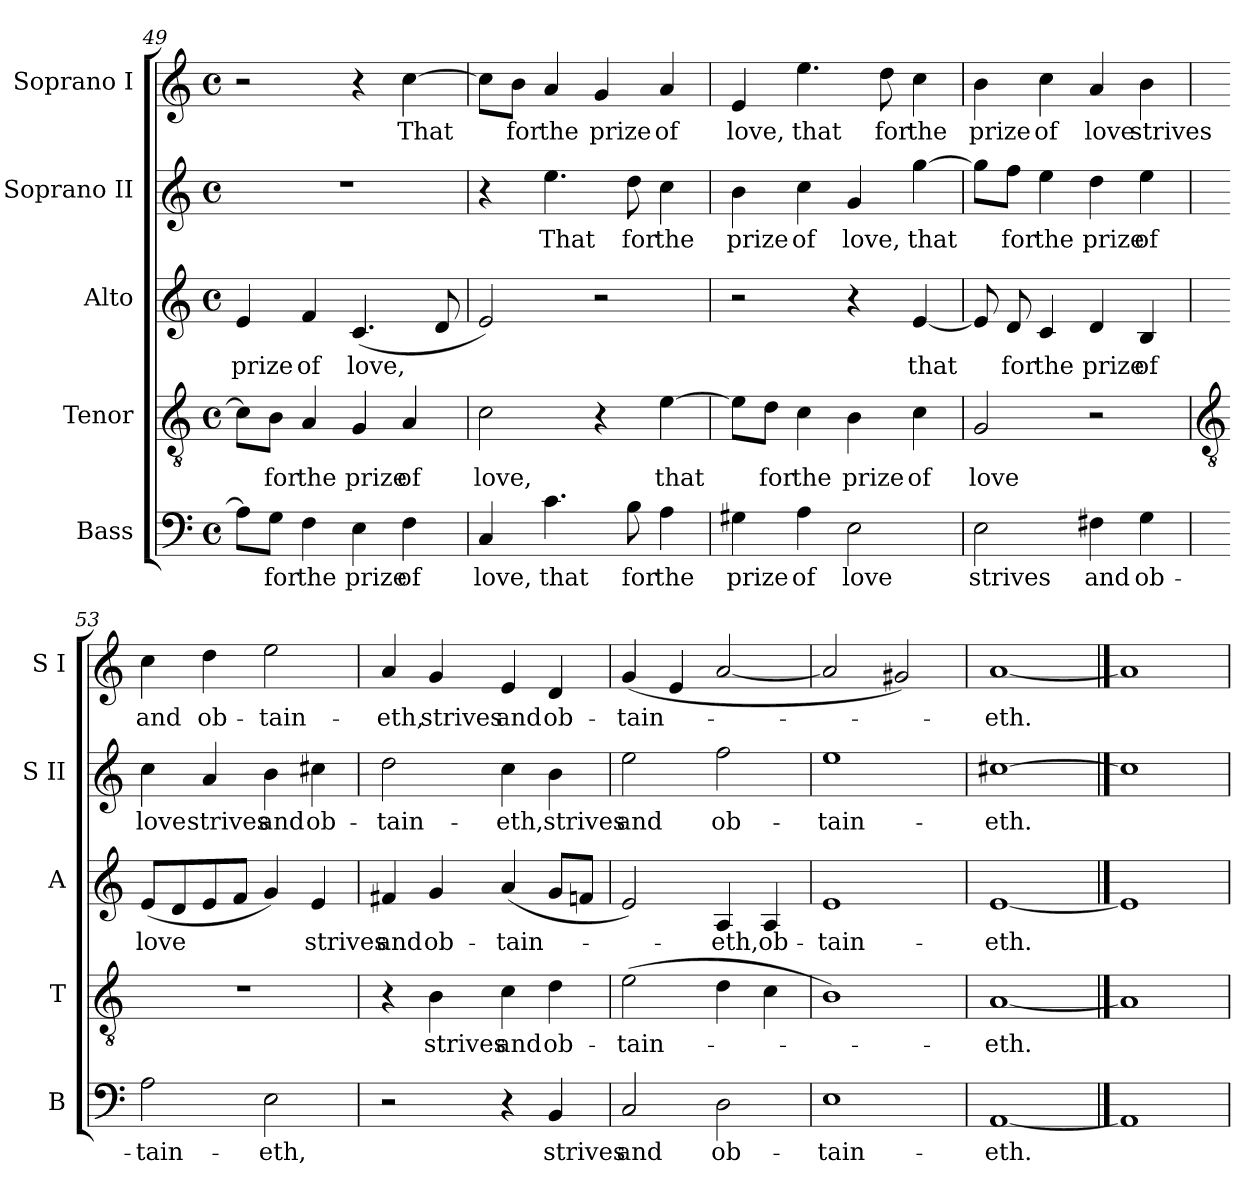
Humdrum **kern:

**kern	**text	**kern	**text	**kern	**text	**kern	**text	**kern	**text
*part5	*part5	*part4	*part4	*part3	*part3	*part2	*part2	*part1	*part1
*staff5	*staff5	*staff4	*staff4	*staff3	*staff3	*staff2	*staff2	*staff1	*staff1
*I"Bass	*	*I"Tenor	*	*I"Alto	*	*I"Soprano II	*	*I"Soprano I	*
*I'B	*	*I'T	*	*I'A	*	*I'S II	*	*I'S I	*
!!LO:LB:g=z
*clefF4	*	*clefGv2	*	*clefG2	*	*clefG2	*	*clefG2	*
*k[]	*	*k[]	*	*k[]	*	*k[]	*	*k[]	*
*C:	*	*C:	*	*C:	*	*C:	*	*C:	*
*M4/4	*	*M4/4	*	*M4/4	*	*M4/4	*	*M4/4	*
*met(c)	*	*met(c)	*	*met(c)	*	*met(c)	*	*met(c)	*
=49	=49	=49	=49	=49	=49	=49	=49	=49	=49
!	!	!	!	!	!LO:LY:b	!	!	!	!
8A\L]	.	8c\L]	.	4e	prize	1r	.	2r	.
!	!LO:LY:b	!	!LO:LY:b	!	!	!	!	!	!
8G\J	for	8B\J	for	.	.	.	.	.	.
!	!LO:LY:b	!	!LO:LY:b	!	!LO:LY:b	!	!	!	!
4F	the	4A	the	4f	of	.	.	.	.
!	!LO:LY:b	!	!LO:LY:b	!	!LO:LY:b	!	!	!	!
4E	prize	4G	prize	(<4.c	love,	.	.	4r	.
!	!LO:LY:b	!	!LO:LY:b	!	!	!	!	!	!LO:LY:b
4F	of	4A	of	.	.	.	.	[4cc	That
.	.	.	.	8d	.	.	.	.	.
=50	=50	=50	=50	=50	=50	=50	=50	=50	=50
!	!LO:LY:b	!	!LO:LY:b	!	!	!	!	!	!
4C	love,	2c	love,	2e)	.	4r	.	8cc\L]	.
!	!	!	!	!	!	!	!	!	!LO:LY:b
.	.	.	.	.	.	.	.	8b\J	for
!	!LO:LY:b	!	!	!	!	!	!LO:LY:b	!	!LO:LY:b
4.c	that	.	.	.	.	4.ee	That	4a	the
!	!	!	!	!	!	!	!	!	!LO:LY:b
.	.	4r	.	2r	.	.	.	4g	prize
!	!LO:LY:b	!	!	!	!	!	!LO:LY:b	!	!
8B	for	.	.	.	.	8dd	for	.	.
!	!LO:LY:b	!	!LO:LY:b	!	!	!	!LO:LY:b	!	!LO:LY:b
4A	the	[4e	that	.	.	4cc	the	4a	of
=51	=51	=51	=51	=51	=51	=51	=51	=51	=51
!	!LO:LY:b	!	!	!	!	!	!LO:LY:b	!	!LO:LY:b
4G#X	prize	8e\L]	.	2r	.	4b	prize	4e	love,
!	!	!	!LO:LY:b	!	!	!	!	!	!
.	.	8d\J	for	.	.	.	.	.	.
!	!LO:LY:b	!	!LO:LY:b	!	!	!	!LO:LY:b	!	!LO:LY:b
4A	of	4c	the	.	.	4cc	of	4.ee	that
!	!LO:LY:b	!	!LO:LY:b	!	!	!	!LO:LY:b	!	!
2E	love	4B	prize	4r	.	4g	love,	.	.
!	!	!	!	!	!	!	!	!	!LO:LY:b
.	.	.	.	.	.	.	.	8dd	for
!	!	!	!LO:LY:b	!	!LO:LY:b	!	!LO:LY:b	!	!LO:LY:b
.	.	4c	of	[4e	that	[4gg	that	4cc	the
=52	=52	=52	=52	=52	=52	=52	=52	=52	=52
!	!LO:LY:b	!	!LO:LY:b	!	!	!	!	!	!LO:LY:b
2E	strives	2G	love	8e]	.	8gg\L]	.	4b	prize
!	!	!	!	!	!LO:LY:b	!	!LO:LY:b	!	!
.	.	.	.	8d	for	8ff\J	for	.	.
!	!	!	!	!	!LO:LY:b	!	!LO:LY:b	!	!LO:LY:b
.	.	.	.	4c	the	4ee	the	4cc	of
!	!LO:LY:b	!	!	!	!LO:LY:b	!	!LO:LY:b	!	!LO:LY:b
4F#X	and	2r	.	4d	prize	4dd	prize	4a	love
!	!LO:LY:b	!	!	!	!LO:LY:b	!	!LO:LY:b	!	!LO:LY:b
4G	ob-	.	.	4B	of	4ee	of	4b	strives
!!LO:LB:g=z
=53	=53	=53	=53	=53	=53	=53	=53	=53	=53
*	*	*clefGv2	*	*	*	*	*	*	*
!	!LO:LY:b	!	!	!	!LO:LY:b	!	!LO:LY:b	!	!LO:LY:b
2A	-tain-	1r	.	(<8eL	love	4cc	love	4cc	and
.	.	.	.	8d	.	.	.	.	.
!	!	!	!	!	!	!	!LO:LY:b	!	!LO:LY:b
.	.	.	.	8e	.	4a	strives	4dd	ob-
.	.	.	.	8fJ	.	.	.	.	.
!	!LO:LY:b	!	!	!	!	!	!LO:LY:b	!	!LO:LY:b
2E	-eth,	.	.	4g)	.	4b	and	2ee	-tain-
!	!	!	!	!	!LO:LY:b	!	!LO:LY:b	!	!
.	.	.	.	4e	strives	4cc#X	ob-	.	.
=54	=54	=54	=54	=54	=54	=54	=54	=54	=54
!	!	!	!	!	!LO:LY:b	!	!LO:LY:b	!	!LO:LY:b
2r	.	4r	.	4f#X	and	2dd	-tain-	4a	-eth,
!	!	!	!LO:LY:b	!	!LO:LY:b	!	!	!	!LO:LY:b
.	.	4B	strives	4g	ob-	.	.	4g	strives
!	!	!	!LO:LY:b	!	!LO:LY:b	!	!LO:LY:b	!	!LO:LY:b
4r	.	4c	and	(<4a	-tain-	4cc	-eth,	4e	and
!	!LO:LY:b	!	!LO:LY:b	!	!	!	!LO:LY:b	!	!LO:LY:b
4BB	strives	4d	ob-	8gL	.	4b	strives	4d	ob-
.	.	.	.	8fnJ	.	.	.	.	.
=55	=55	=55	=55	=55	=55	=55	=55	=55	=55
!	!LO:LY:b	!	!LO:LY:b	!	!	!	!LO:LY:b	!	!LO:LY:b
2C	and	(>2e	-tain-	2e)	.	2ee	and	(<4g	-tain-
.	.	.	.	.	.	.	.	4e	.
!	!LO:LY:b	!	!	!	!LO:LY:b	!	!LO:LY:b	!	!
2D	ob-	4d	.	4A	eth,	2ff	ob-	[2a	.
!	!	!	!	!	!LO:LY:b	!	!	!	!
.	.	4c	.	4A	ob-	.	.	.	.
=56	=56	=56	=56	=56	=56	=56	=56	=56	=56
!	!LO:LY:b	!	!	!	!LO:LY:b	!	!LO:LY:b	!	!
1E	-tain-	1B)	.	1e	-tain-	1ee	-tain-	2a]	.
.	.	.	.	.	.	.	.	2g#)	.
=57	=57	=57	=57	=57	=57	=57	=57	=57	=57
!	!LO:LY:b	!	!LO:LY:b	!	!LO:LY:b	!	!LO:LY:b	!	!LO:LY:b
[1AA	-eth.	[1A	eth.	[1e	-eth.	[1cc#X	-eth.	[1a	eth.
==58	==58	==58	==58	==58	==58	==58	==58	==58	==58
1AA]	.	1A]	.	1e]	.	1cc#]	.	1a]	.
=	=	=	=	=	=	=	=	=	=
*-	*-	*-	*-	*-	*-	*-	*-	*-	*-
